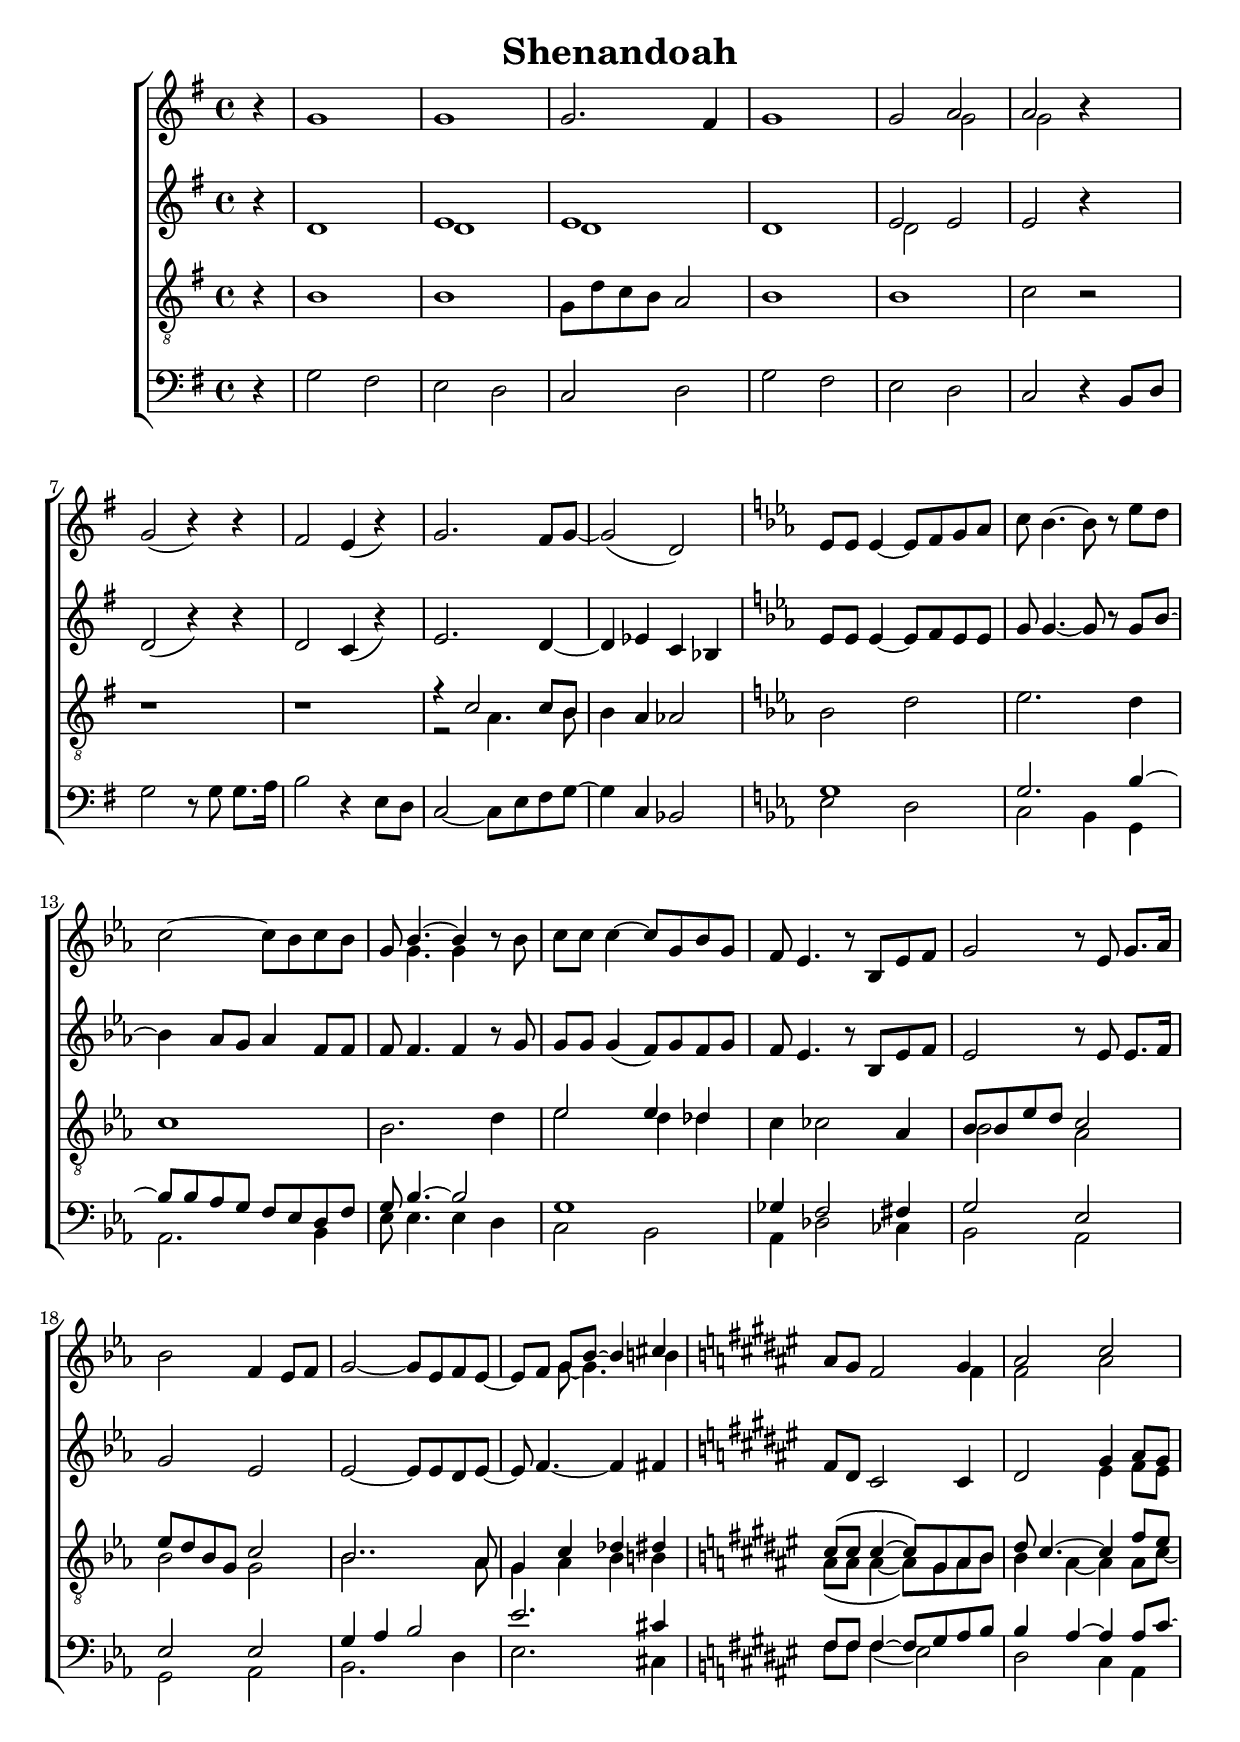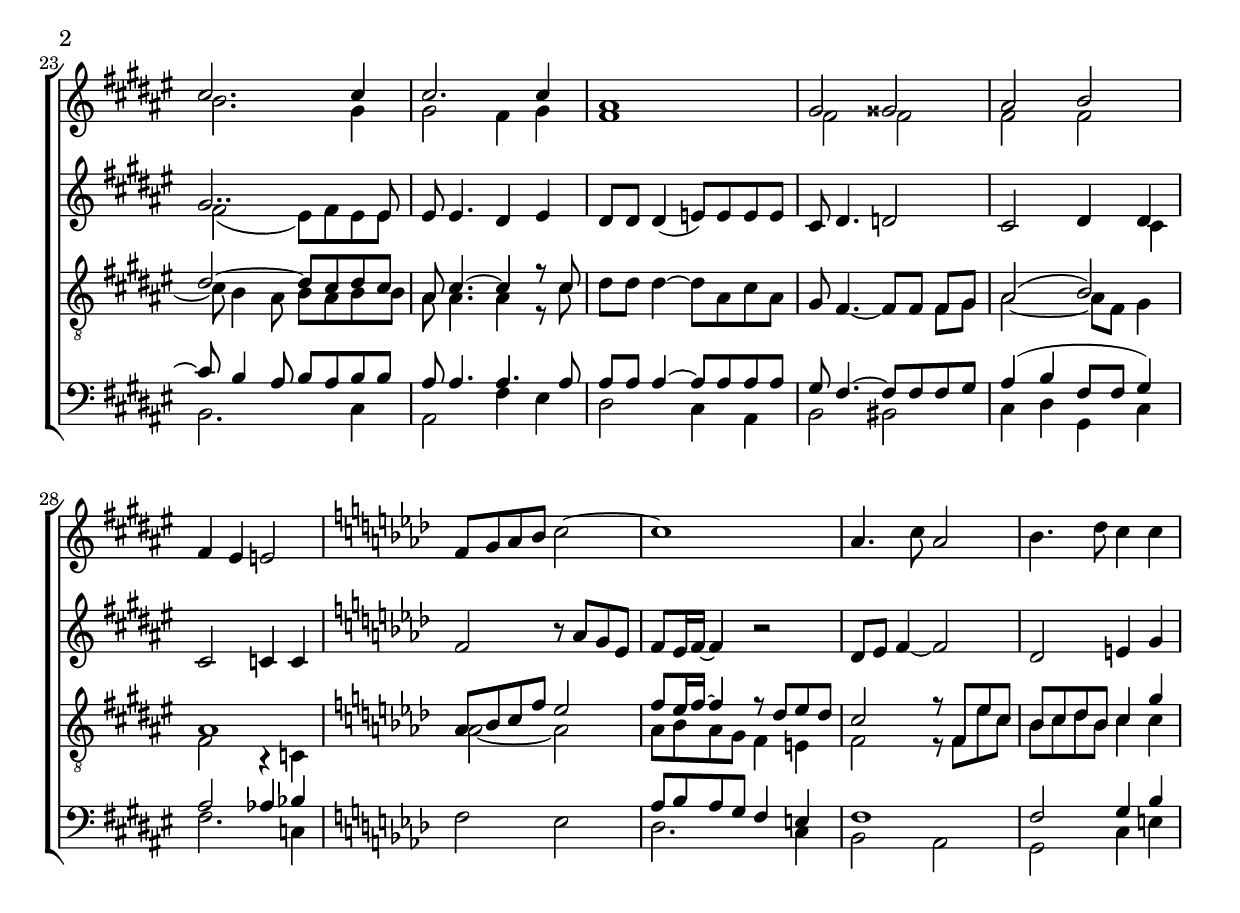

\version "2.18.2"

\header {
	title = "Shenandoah"
}

global = {
  \time 4/4
}

soprano_notes = \relative c'' {
  \key g \major 
  \partial 4 r4 g1  g1 g2. fis4 g1 g2 << { a2 a } \\ { g2 g } >> r4*2  g2 (r4) r  fis2 e4 (r4)  g2. fis8 g ~ g2 (d2)
  
  \key ees \major 
  ees8 ees ees4 ~ees8 f g aes c bes4. ~bes8 r8 ees8 d c2 ~c8 bes c bes g <<{bes4. ~bes4} \\ {g4. g4}>> r8 bes c c c4 ~c8 g bes g f ees4. r8 bes8 ees f
  g2 r8 ees g8. aes16 bes2 f4 ees8 f g2 ~g8 ees f ees ~ees8 f << {g8 bes ~bes4 cis} \\ {g8 ~g4. b4} >> 

  \key fis \major 
  ais8 gis fis2 << {gis4 ais2 cis cis2. cis4 cis2. cis4} \\ {fis,4 fis2 ais b2. gis4 gis2 fis4 gis } >> 
  << {ais1 gis2 gisis ais b } \\ {fis1 fis2 fis fis fis } >> fis4 eis e2

  \key aes \major
  f8 g aes bes c2 ~c1 aes4. c8 aes2 bes4. des8 c4 c
}

soprano_words = \lyricmode {
}

alto_notes = \relative c' {
  \key g \major 
  \partial 4 r4 d1 << {e1 e1} \\ {d1 d1} >> d1 << {e2} \\ {d2} >> e2 e2 r4*2 d2 (r4) r4 d2 c4 (r4) e2. d4 ~ d4 ees4 c4 bes4	

  \key ees \major 
  ees8 ees ees4 ~ees8 f8 ees8 ees g g4. ~g8 r8 g bes ~bes4 aes8 g aes4 f8 f f8 f4. f4 r8 g8 g g g4 (f8) g f g f ees4. r8 bes8 ees f
  ees2 r8 ees ees8. f16 g2 ees ees ~ees8 ees d ees ~ees f4. ~f4 fis

  \key fis \major 
  fis8 dis cis2 cis4 dis2 << { gis4 ais8 gis gis2.. eis8} \\ { eis4 fis8 eis fis2 (eis8) fis8 eis eis} >> eis8 eis4. dis4 eis

  dis8 dis dis4 (e8) e e e cis dis4. d2 cis2 dis4 << {dis4} \\ {cis4} >> cis2 c4 c

  \key aes \major
  f2 r8 aes g ees f ees16 f ~f4 r2 des8 ees f4 ~f2 des e4 g
}
alto_words = \lyricmode {
}

tenor_notes = \relative c' {
  \key g \major 
  \partial 4 r4 b1 b g8 d' c b a2 b1 b c2 r r1 r << { r4 c2 c8 b8 } \\ { r2 a4. b8 } >> b4 a aes2
  
  \key ees \major 
  bes2 d ees2. d4 c1 bes2. d4 << {ees2 ees4 des} \\ {ees2 d4 des} >> c4 ces2 aes4

  << 
  	{ bes8 bes ees d c2 ees8 d bes g c2 | bes2.. aes8 | g4 c des dis } 
  	\\
  	{ bes2 aes bes g | bes2.. aes8 | g4 aes bes b }
  >>

  \key fis \major 
  <<
  	{ cis8 (cis8 cis4 ~cis8) gis ais b dis8 cis4. ~cis4 fis8 eis dis2 ~dis8 cis dis cis ais8 cis4. ~cis4 r8 cis8 }
  	\\
  	{ ais8 (ais8 ais4 ~ais8) gis ais b b4 ais4 ~ais4 ais8 cis ~cis b4 ais8 b ais b b ais ais4. ais4 r8 cis8}
  >>

  dis8 dis dis4 ~dis8 ais cis ais gis fis4. ~fis8 fis << {fis8 gis ais2 (b) ais1 } \\ { fis8 gis ais2 ~ais8 fis gis4 fis2 r4 c }>>

  \key aes \major
  <<
    {
      aes'8 bes c f ees2 f8 ees16 f ~f4 r8 des8 ees des c2 r8 f,8 ees' c bes c des bes c4 g'
    }
    \\
    {
      aes,2 ~aes aes8 bes aes g f4 e f2 r8 f8 ees' c bes c des bes c4 c
    }
  >>

}
tenor_words = \lyricmode {
}

bass_notes = \relative c' {
  \key g \major 
  \partial 4 r4 g2 fis e d c d g fis e d c r4 b8 d g2 r8 g g8. a16 b2 r4 e,8 d c2~c8 e fis g~g4 c,4 bes2
  
  \key ees \major << 
  	{ 
  	  g'1 g2. bes4 ~bes8 bes aes g f ees d f g bes4. ~bes2 g1 ges4 f2 fis4 
  	  g2 ees ees ees g4 aes bes2 ees2. cis4
  	} 
  	\\ 
  	{ 
  	  ees,2 d c bes4 g aes2. bes4 ees8 ees4. ees4 d c2 bes aes4 des2 ces4 
  	  bes2 aes g aes bes2. d4 ees2. cis4
  	}
  >>

  \key fis \major 
  << 
  	{
      fis8 fis fis4 ~fis8 gis ais b b4 ais ~ais ais8 cis ~cis b4 ais8 b ais b b ais8 ais4. ais4. ais8
      ais8 ais ais4 ~ais8 ais ais ais gis fis4. ~fis8 fis fis gis ais4 (b fis8 fis gis4) ais2 aes4 bes
  	}
  	\\
  	{
  	  fis8 fis fis4 (eis2) dis2 cis4 ais b2. cis4 ais2 fis'4 eis
  	  dis2 cis4 ais b2 bis cis4 dis gis, cis fis2. c4
  	}
  >>

  \key aes \major
  f2 ees 
  <<
  	{
      aes8 bes aes g f4 e f1 f2 g4 bes
  	}
  	\\
  	{
      des,2. c4 bes2 aes g2 c4 e
  	}
  >>

}

bass_words = \lyricmode {
}

\score {
  \new ChoirStaff <<
    \new Staff <<
      \new Voice = "soprano" <<
        \global
        \soprano_notes
      >>
      \lyricsto "soprano" \new Lyrics \soprano_words
    >>
    \new Staff <<
      \new Voice = "alto" <<
        \global
        \alto_notes
      >>
      \lyricsto "alto" \new Lyrics \alto_words
    >>
    \new Staff <<
      \new Voice = "tenor" <<
      	\clef "treble_8"
        \global
        \tenor_notes
      >>
      \lyricsto "tenor" \new Lyrics \tenor_words
    >>
    \new Staff <<
      \new Voice = "bass" <<
      	\clef bass
        \global
        \bass_notes
      >>
      \lyricsto "bass" \new Lyrics \bass_words
    >>
  >>
}